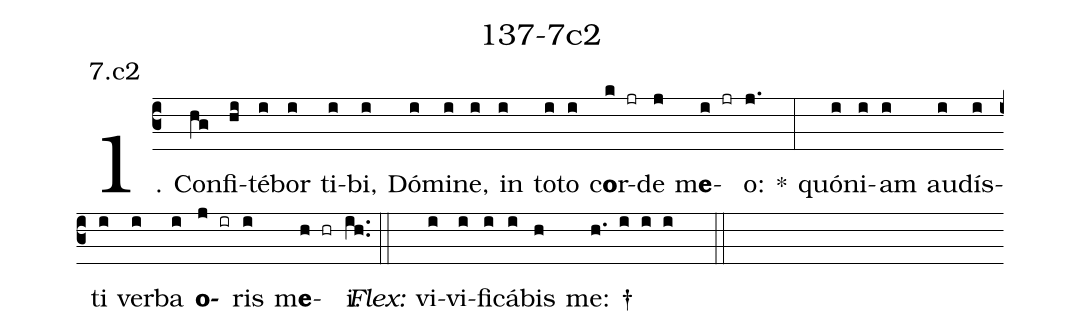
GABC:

name: 137-7c2;
annotation: 7.c2;
%%
(c3)1. Con(hg)fi(hi)té(i)bor(i) ti(i)bi,(i) Dó(i)mi(i)ne,(i) in(i) to(i)to(i) c<b>o</b>r(k jr)de(j) m<b>e</b>(i jr)o:(j.) *(:) quón(i)i(i)am(i) au(i)dís(i)ti(i) ver(i)ba(i) <b>o</b>(j ir)ris(i) m<b>e</b>(h hr)i.(ih..) (::)
<i>Flex:</i>()  vi(i)vi(i)fi(i)cá(i)bis(h) me: †(h. i i i  ::)
